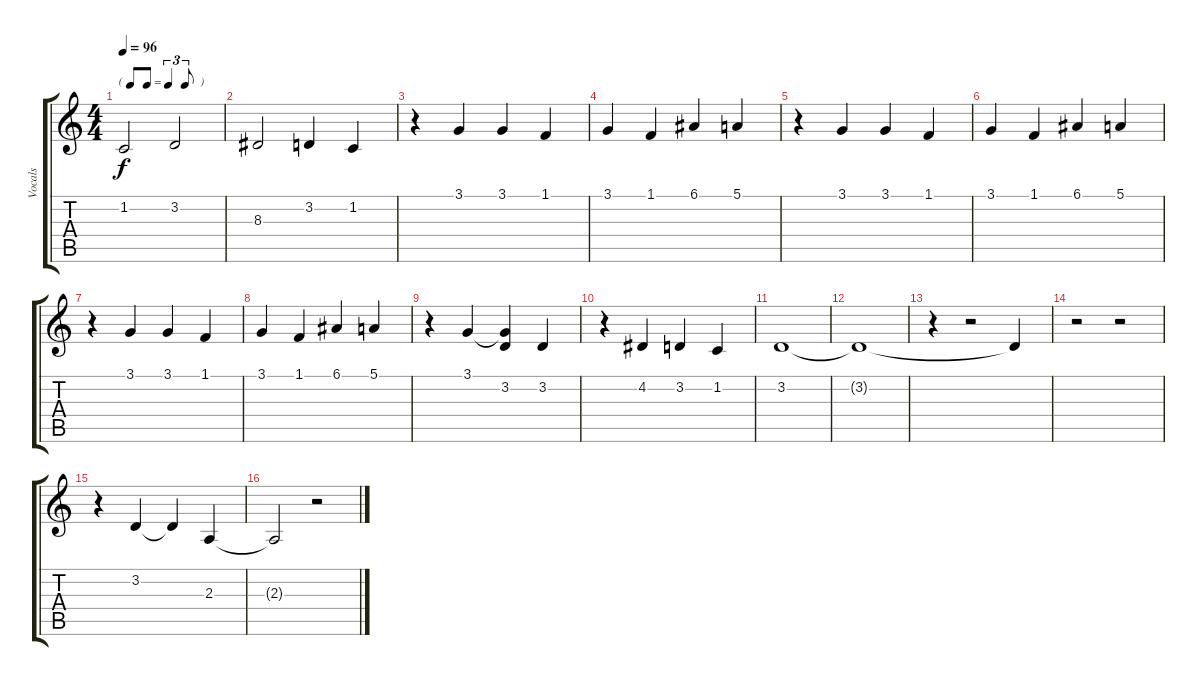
\track ("Vocals" "Vocals") {instrument voiceoohs}
\staff {score tabs}
\tuning (E4 B3 G3 D3 A2 E2) {hide}
\ts (4 4)
\tf triplet8th
\tempo 96
\clef g2
\ks c
1.2.2{dy f} 3.2.2 |
8.3.2 3.2.4 1.2.4 |
r.4 3.1.4 3.1.4 1.1.4 |
3.1.4 1.1.4 6.1.4 5.1.4 |
r.4 3.1.4 3.1.4 1.1.4 |
3.1.4 1.1.4 6.1.4 5.1.4 |
r.4 3.1.4 3.1.4 1.1.4 |
3.1.4 1.1.4 6.1.4 5.1.4 |
r.4 3.1.4 (3.1{t} 3.2).4 3.2.4 |
r.4 4.2.4 3.2.4 1.2.4 |
3.2.1 |
3.2{t}.1 |
r.4 r.2 3.2{t}.4 |
r.2 r.2 |
r.4 3.2.4 3.2{t}.4 2.3.4 |
2.3{t}.2 r.2
